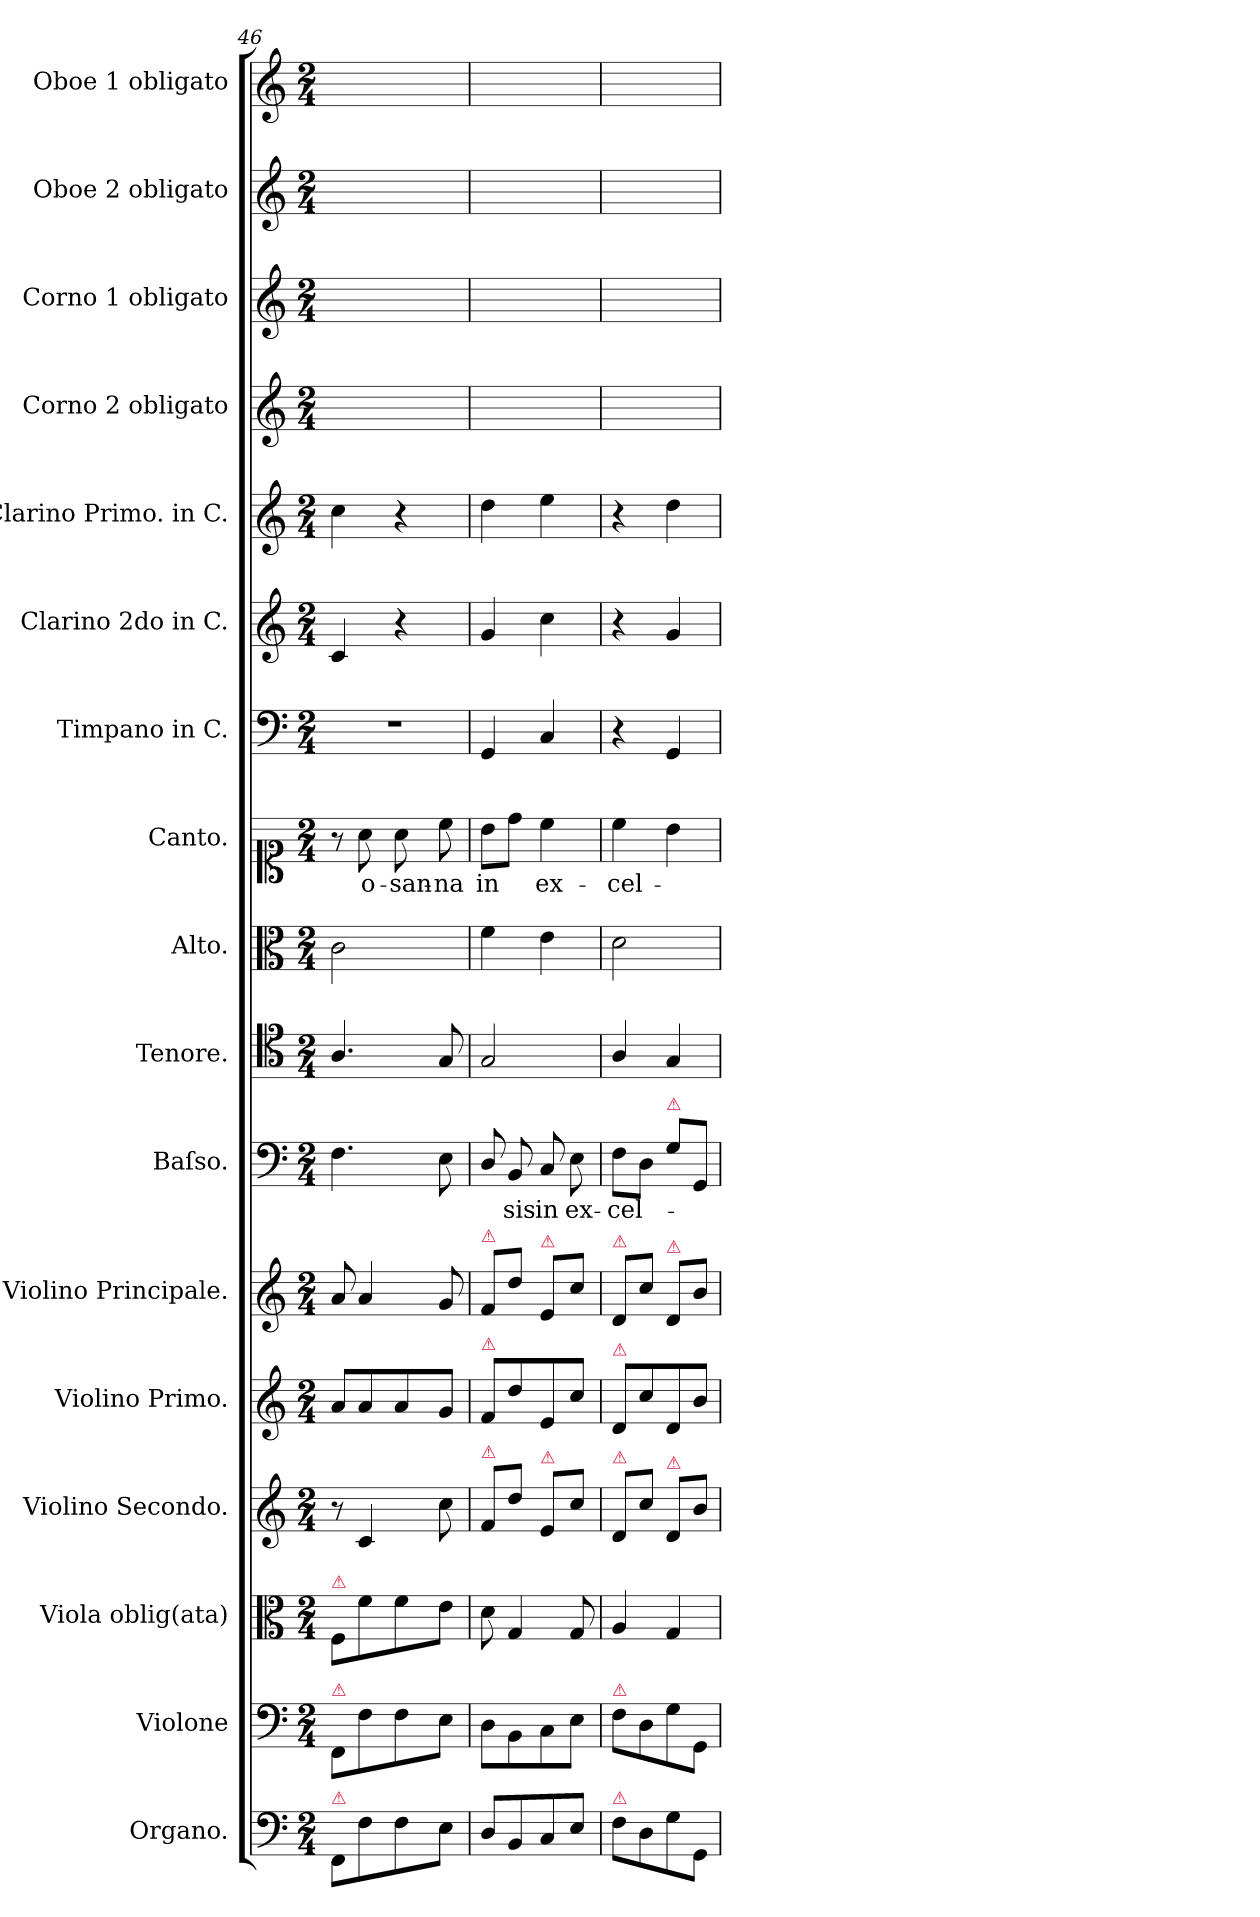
**kern	**kern	**kern	**kern	**kern	**kern	**kern	**text	**kern	**kern	**kern	**text	**kern	**kern	**kern	**kern	**kern	**kern	**kern
*part17	*part16	*part15	*part14	*part13	*part12	*part11	*part11	*part10	*part9	*part8	*part8	*part7	*part6	*part5	*part4	*part3	*part2	*part1
*staff17	*staff16	*staff15	*staff14	*staff13	*staff12	*staff11	*staff11	*staff10	*staff9	*staff8	*staff8	*staff7	*staff6	*staff5	*staff4	*staff3	*staff2	*staff1
*I"Organo.	*I"Violone	*I"Viola oblig(ata)	*I"Violino Secondo.	*I"Violino Primo.	*I"Violino Principale.	*I"Baſso.	*	*I"Tenore.	*I"Alto.	*I"Canto.	*	*I"Timpano in C.	*I"Clarino 2do in C.	*I"Clarino Primo. in C.	*I"Corno 2 obligato	*I"Corno 1 obligato	*I"Oboe 2 obligato	*I"Oboe 1 obligato
*I'Org.	*I'Vlne	*I'Vla.	*	*I'Vn I	*I'Vln. Princ.	*I'B.	*	*I'T.	*I'A.	*I'C.	*	*I'Timp.	*I'Clno 2 in C.	*I'Clno 1 in C	*I'[C. 2 obl.]	*I'[C. 1 obl.]	*I'[Ob. 2]	*I'[Ob. 1]
*clefF4	*clefF4	*clefC3	*clefG2	*clefG2	*clefG2	*clefF4	*	*clefC4	*clefC3	*clefC1	*	*clefF4	*clefG2	*clefG2	*clefG2	*clefG2	*clefG2	*clefG2
*k[]	*k[]	*k[]	*k[]	*k[]	*k[]	*k[]	*	*k[]	*k[]	*k[]	*	*k[]	*k[]	*k[]	*k[]	*k[]	*k[]	*k[]
*M2/4	*M2/4	*M2/4	*M2/4	*M2/4	*M2/4	*M2/4	*	*M2/4	*M2/4	*M2/4	*	*M2/4	*M2/4	*M2/4	*M2/4	*M2/4	*M2/4	*M2/4
=46	=46	=46	=46	=46	=46	=46	=46	=46	=46	=46	=46	=46	=46	=46	=46	=46	=46	=46
!	!	!LO:TX:a:color=crimson:t=⚠	!	!	!	!	!	!	!	!	!	!	!	!	!	!	!	!
!	!LO:TX:a:color=crimson:t=⚠	!	!	!	!	!	!	!	!	!	!	!	!	!	!	!	!	!
!LO:TX:a:color=crimson:t=⚠	!	!	!	!	!	!	!	!	!	!	!	!	!	!	!	!	!	!
8FF/L	8FF/L	8F/L	8r	8a/L	8a/	4.F\	.	4.A/	2c\	8r	.	2r	4c/	4cc\	2ryy	2ryy	2ryy	2ryy
8F\	8F\	8f\	4c/	8a/	4a/	.	.	.	.	8a\	o-	.	.	.	.	.	.	.
8F\	8F\	8f\	.	8a/	.	.	.	.	.	8a\	-san-	.	4r	4r	.	.	.	.
8E\J	8E\J	8e\J	8cc\	8g/J	8g/	8E\	.	8G/	.	8cc\	-na	.	.	.	.	.	.	.
=47	=47	=47	=47	=47	=47	=47	=47	=47	=47	=47	=47	=47	=47	=47	=47	=47	=47	=47
!	!	!	!	!	!LO:TX:a:color=crimson:t=⚠	!	!	!	!	!	!	!	!	!	!	!	!	!
!	!	!	!	!LO:TX:a:color=crimson:t=⚠	!	!	!	!	!	!	!	!	!	!	!	!	!	!
!	!	!	!LO:TX:a:color=crimson:t=⚠	!	!	!	!	!	!	!	!	!	!	!	!	!	!	!
8D/L	8D\L	8d\	8f/L	8f/L	8f/L	8D/	.	2G/	4f\	8b\L	in	4GG/	4g/	4dd\	2ryy	2ryy	2ryy	2ryy
8BB/	8BB\	4G/	8dd\J	8dd\	8dd\J	8BB/	-sis	.	.	8dd\J	.	.	.	.	.	.	.	.
!	!	!	!	!	!LO:TX:a:color=crimson:t=⚠	!	!	!	!	!	!	!	!	!	!	!	!	!
!	!	!	!LO:TX:a:color=crimson:t=⚠	!	!	!	!	!	!	!	!	!	!	!	!	!	!	!
8C/	8C\	.	8e/L	8e/	8e/L	8C/	in	.	4e\	4cc\	ex-	4C/	4cc\	4ee\	.	.	.	.
8E/J	8E\J	8G/	8cc\J	8cc\J	8cc\J	8E\	ex-	.	.	.	.	.	.	.	.	.	.	.
=48	=48	=48	=48	=48	=48	=48	=48	=48	=48	=48	=48	=48	=48	=48	=48	=48	=48	=48
!	!	!	!	!	!LO:TX:a:color=crimson:t=⚠	!	!	!	!	!	!	!	!	!	!	!	!	!
!	!	!	!	!LO:TX:a:color=crimson:t=⚠	!	!	!	!	!	!	!	!	!	!	!	!	!	!
!	!	!	!LO:TX:a:color=crimson:t=⚠	!	!	!	!	!	!	!	!	!	!	!	!	!	!	!
!	!LO:TX:a:color=crimson:t=⚠	!	!	!	!	!	!	!	!	!	!	!	!	!	!	!	!	!
!LO:TX:a:color=crimson:t=⚠	!	!	!	!	!	!	!	!	!	!	!	!	!	!	!	!	!	!
8F\L	8F\L	4A/	8d/L	8d/L	8d/L	8F\L	-cel-	4A/	2d\	4cc\	-cel-	4r	4r	4r	2ryy	2ryy	2ryy	2ryy
8D\	8D\	.	8cc\J	8cc\	8cc\J	8D\J	.	.	.	.	.	.	.	.	.	.	.	.
!	!	!	!	!	!	!LO:TX:a:color=crimson:t=⚠	!	!	!	!	!	!	!	!	!	!	!	!
!	!	!	!	!	!LO:TX:a:color=crimson:t=⚠	!	!	!	!	!	!	!	!	!	!	!	!	!
!	!	!	!LO:TX:a:color=crimson:t=⚠	!	!	!	!	!	!	!	!	!	!	!	!	!	!	!
8G\	8G\	4G/	8d/L	8d/	8d/L	8G\L	.	4G/	.	4b\	.	4GG/	4g/	4dd\	.	.	.	.
8GG/J	8GG/J	.	8b/J	8b\J	8b/J	8GG/J	.	.	.	.	.	.	.	.	.	.	.	.
=	=	=	=	=	=	=	=	=	=	=	=	=	=	=	=	=	=	=
*-	*-	*-	*-	*-	*-	*-	*-	*-	*-	*-	*-	*-	*-	*-	*-	*-	*-	*-
